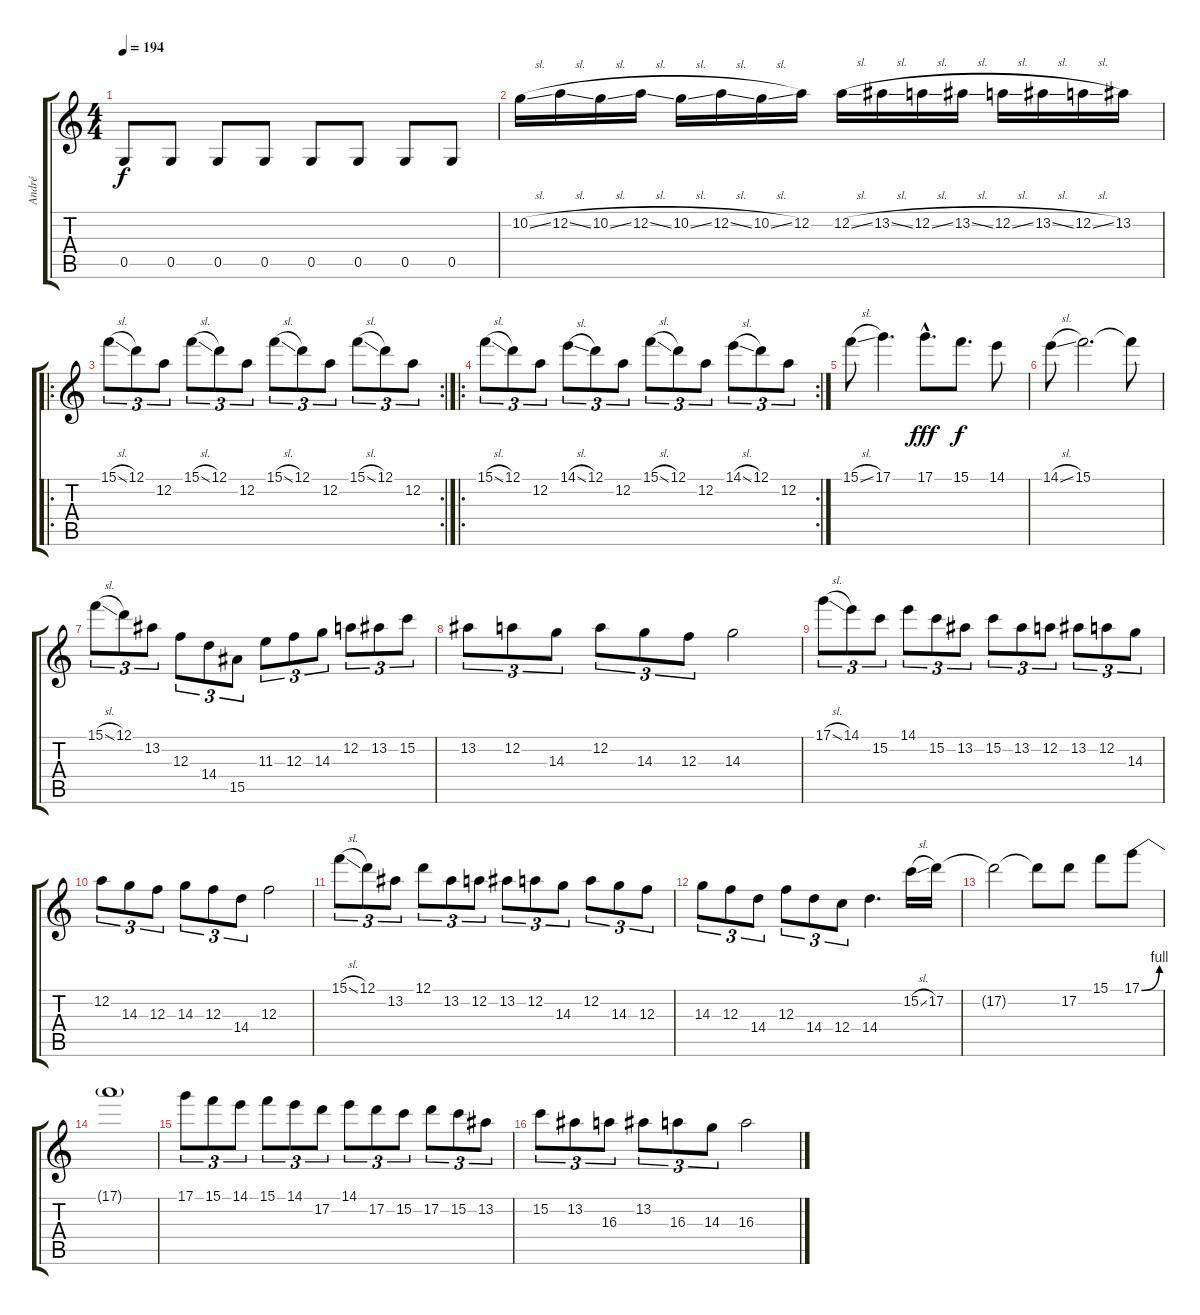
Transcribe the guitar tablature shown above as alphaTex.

\track ("André" "André") {instrument distortionguitar}
\staff {score tabs}
\tuning (D4 A3 F3 C3 G2 D2) {hide}
\ts (4 4)
\tempo 194
\clef g2
\ks c
0.5.8{dy f} 0.5.8 0.5.8 0.5.8 0.5.8 0.5.8 0.5.8 0.5.8 |
10.2{sl}.16 12.2{sl}.16 10.2{sl}.16 12.2{sl}.16 10.2{sl}.16 12.2{sl}.16 10.2{sl}.16 12.2.16 12.2{sl}.16 13.2{sl}.16 12.2{sl}.16 13.2{sl}.16 12.2{sl}.16 13.2{sl}.16 12.2{sl}.16 13.2.16 |
\ro
\rc 2
15.1{sl}.8{tu (3 2) volume 14 balance 8} 12.1.8{tu (3 2)} 12.2.8{tu (3 2)} 15.1{sl}.8{tu (3 2)} 12.1.8{tu (3 2)} 12.2.8{tu (3 2)} 15.1{sl}.8{tu (3 2)} 12.1.8{tu (3 2)} 12.2.8{tu (3 2)} 15.1{sl}.8{tu (3 2)} 12.1.8{tu (3 2)} 12.2.8{tu (3 2)} |
\ro
\rc 2
15.1{sl}.8{tu (3 2)} 12.1.8{tu (3 2)} 12.2.8{tu (3 2)} 14.1{sl}.8{tu (3 2)} 12.1.8{tu (3 2)} 12.2.8{tu (3 2)} 15.1{sl}.8{tu (3 2)} 12.1.8{tu (3 2)} 12.2.8{tu (3 2)} 14.1{sl}.8{tu (3 2)} 12.1.8{tu (3 2)} 12.2.8{tu (3 2)} |
15.1{sl}.8 17.1.4{d} 17.1{hac}.8{d dy fff} 15.1.8{d dy f} 14.1.8 |
14.1{sl}.8 15.1.2{d} 15.1{t}.8 |
15.1{sl}.8{tu (3 2)} 12.1.8{tu (3 2)} 13.2.8{tu (3 2)} 12.3.8{tu (3 2)} 14.4.8{tu (3 2)} 15.5.8{tu (3 2)} 11.3.8{tu (3 2)} 12.3.8{tu (3 2)} 14.3.8{tu (3 2)} 12.2.8{tu (3 2)} 13.2.8{tu (3 2)} 15.2.8{tu (3 2)} |
13.2.8{tu (3 2)} 12.2.8{tu (3 2)} 14.3.8{tu (3 2)} 12.2.8{tu (3 2)} 14.3.8{tu (3 2)} 12.3.8{tu (3 2)} 14.3.2 |
17.1{sl}.8{tu (3 2)} 14.1.8{tu (3 2)} 15.2.8{tu (3 2)} 14.1.8{tu (3 2)} 15.2.8{tu (3 2)} 13.2.8{tu (3 2)} 15.2.8{tu (3 2)} 13.2.8{tu (3 2)} 12.2.8{tu (3 2)} 13.2.8{tu (3 2)} 12.2.8{tu (3 2)} 14.3.8{tu (3 2)} |
12.2.8{tu (3 2)} 14.3.8{tu (3 2)} 12.3.8{tu (3 2)} 14.3.8{tu (3 2)} 12.3.8{tu (3 2)} 14.4.8{tu (3 2)} 12.3.2 |
15.1{sl}.8{tu (3 2)} 12.1.8{tu (3 2)} 13.2.8{tu (3 2)} 12.1.8{tu (3 2)} 13.2.8{tu (3 2)} 12.2.8{tu (3 2)} 13.2.8{tu (3 2)} 12.2.8{tu (3 2)} 14.3.8{tu (3 2)} 12.2.8{tu (3 2)} 14.3.8{tu (3 2)} 12.3.8{tu (3 2)} |
14.3.8{tu (3 2)} 12.3.8{tu (3 2)} 14.4.8{tu (3 2)} 12.3.8{tu (3 2)} 14.4.8{tu (3 2)} 12.4.8{tu (3 2)} 14.4.4{d} 15.2{sl}.16 17.2.16 |
17.2{t}.2 17.2{t}.8 17.2.8 15.1.8 17.1{be (bend 0 0 60 4)}.8 |
17.1{t}.1 |
17.1.8{tu (3 2)} 15.1.8{tu (3 2)} 14.1.8{tu (3 2)} 15.1.8{tu (3 2)} 14.1.8{tu (3 2)} 17.2.8{tu (3 2)} 14.1.8{tu (3 2)} 17.2.8{tu (3 2)} 15.2.8{tu (3 2)} 17.2.8{tu (3 2)} 15.2.8{tu (3 2)} 13.2.8{tu (3 2)} |
15.2.8{tu (3 2)} 13.2.8{tu (3 2)} 16.3.8{tu (3 2)} 13.2.8{tu (3 2)} 16.3.8{tu (3 2)} 14.3.8{tu (3 2)} 16.3.2
